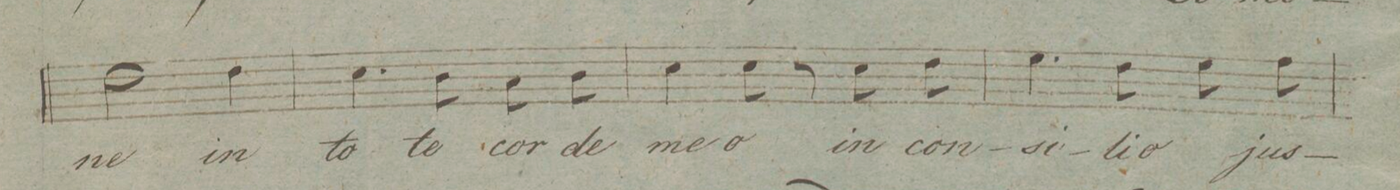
**kern	**text	**dynam
*I"Canto.	*	*
*clefC1	*	*
*k[f#]	*	*
*M3/4	*	*
2b\	-ne	.
4b\	in	.
=5	=5	=5
4.a\	to-	.
8g\	-te	.
8f#\	cor-	.
8g\	-de	.
=6	=6	=6
4a\	me-	.
8a\	-o	.
8r	.	.
8a\	in	.
8b\	con-	.
=7	=7	=7
4.cc\	-si-	.
8b\	-li-	.
8cc\	-o	.
8dd\	jus-	.
=8	=8	=8
*-	*-	*-
